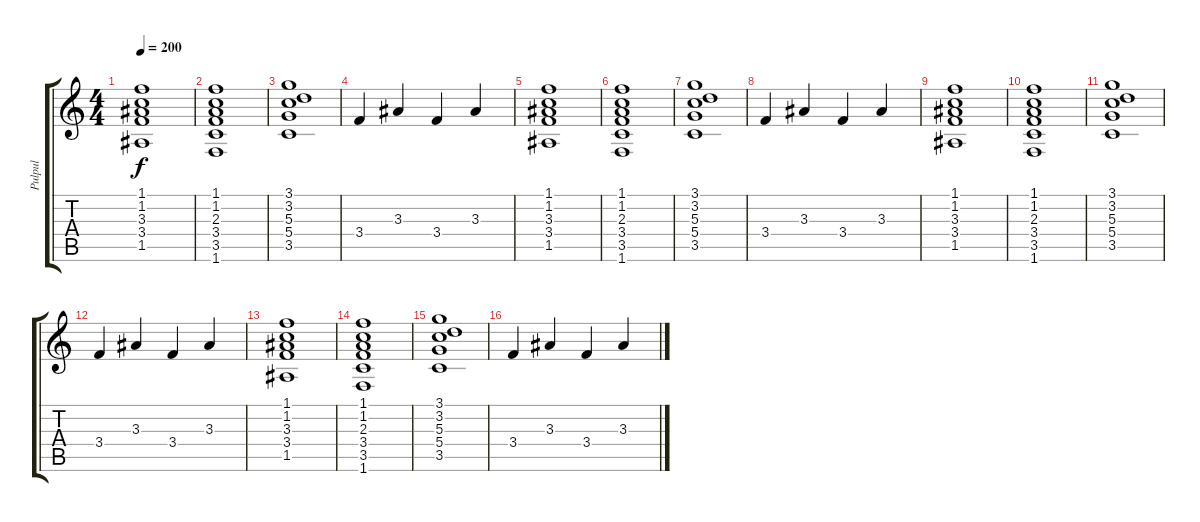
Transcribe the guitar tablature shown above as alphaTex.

\track ("Pulpul" "Pulpul") {instrument electricguitarjazz}
\staff {score tabs}
\tuning (E4 B3 G3 D3 A2 E2) {hide}
\ts (4 4)
\tempo 200
\clef g2
\ks c
(1.1 1.2 3.3 3.4 1.5).1{dy f volume 8 instrument distortionguitar} |
(1.1 1.2 2.3 3.4 3.5 1.6).1{instrument distortionguitar} |
(3.1 3.2 5.3 5.4 3.5).1{instrument distortionguitar} |
3.4.4{instrument distortionguitar} 3.3.4 3.4.4 3.3.4 |
(1.1 1.2 3.3 3.4 1.5).1{instrument distortionguitar} |
(1.1 1.2 2.3 3.4 3.5 1.6).1{instrument distortionguitar} |
(3.1 3.2 5.3 5.4 3.5).1{instrument distortionguitar} |
3.4.4{instrument distortionguitar} 3.3.4 3.4.4 3.3.4 |
(1.1 1.2 3.3 3.4 1.5).1{instrument distortionguitar} |
(1.1 1.2 2.3 3.4 3.5 1.6).1{instrument distortionguitar} |
(3.1 3.2 5.3 5.4 3.5).1{instrument distortionguitar} |
3.4.4 3.3.4 3.4.4 3.3.4 |
(1.1 1.2 3.3 3.4 1.5).1{instrument distortionguitar} |
(1.1 1.2 2.3 3.4 3.5 1.6).1{instrument distortionguitar} |
(3.1 3.2 5.3 5.4 3.5).1{instrument distortionguitar} |
3.4.4 3.3.4 3.4.4 3.3.4
